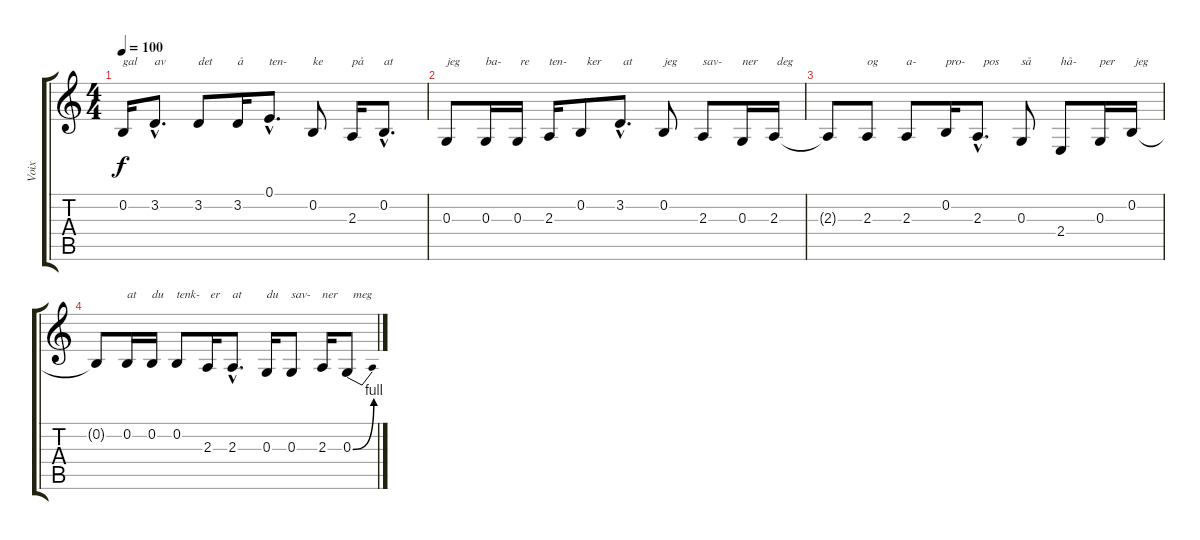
\track ("Voix" "Voix") {instrument clarinet}
\staff {score tabs}
\tuning (E4 B3 G3 D3 A2 E2) {hide}
\ts (4 4)
\tempo 100
\clef g2
\ks c
0.2.16{txt "gal" dy f} 3.2{hac}.8{d txt "av"} 3.2.8{txt "det"} 3.2.16{txt "å"} 0.1{hac}.8{d txt "ten-"} 0.2.8{txt "ke"} 2.3.16{txt "på"} 0.2{hac}.8{d txt "at"} |
0.3.8{txt "jeg"} 0.3.16{txt "ba-"} 0.3.16{txt " re"} 2.3.16{txt "ten-"} 0.2.8{txt "  ker"} 3.2{hac}.8{d txt " at"} 0.2.8{txt "jeg"} 2.3.8{txt "sav-"} 0.3.16{txt "ner"} 2.3.16{txt " deg"} |
2.3{t}.8 2.3.8{txt "og"} 2.3.8{txt "a-"} 0.2.16{txt "pro-"} 2.3{hac}.8{d txt "  pos"} 0.3.8{txt "så"} 2.4.8{txt "hå-"} 0.3.16{txt "per"} 0.2.16{txt " jeg"} |
0.2{t}.8 0.2.16{txt "at"} 0.2.16{txt "du"} 0.2.8{txt "tenk-"} 2.3.16{txt " er"} 2.3{hac}.8{d txt "at"} 0.3.16{txt "du"} 0.3.8{txt "sav-"} 2.3.16{txt "ner"} 0.3{be (bend 0 0 60 4)}.8{txt "  meg"}
